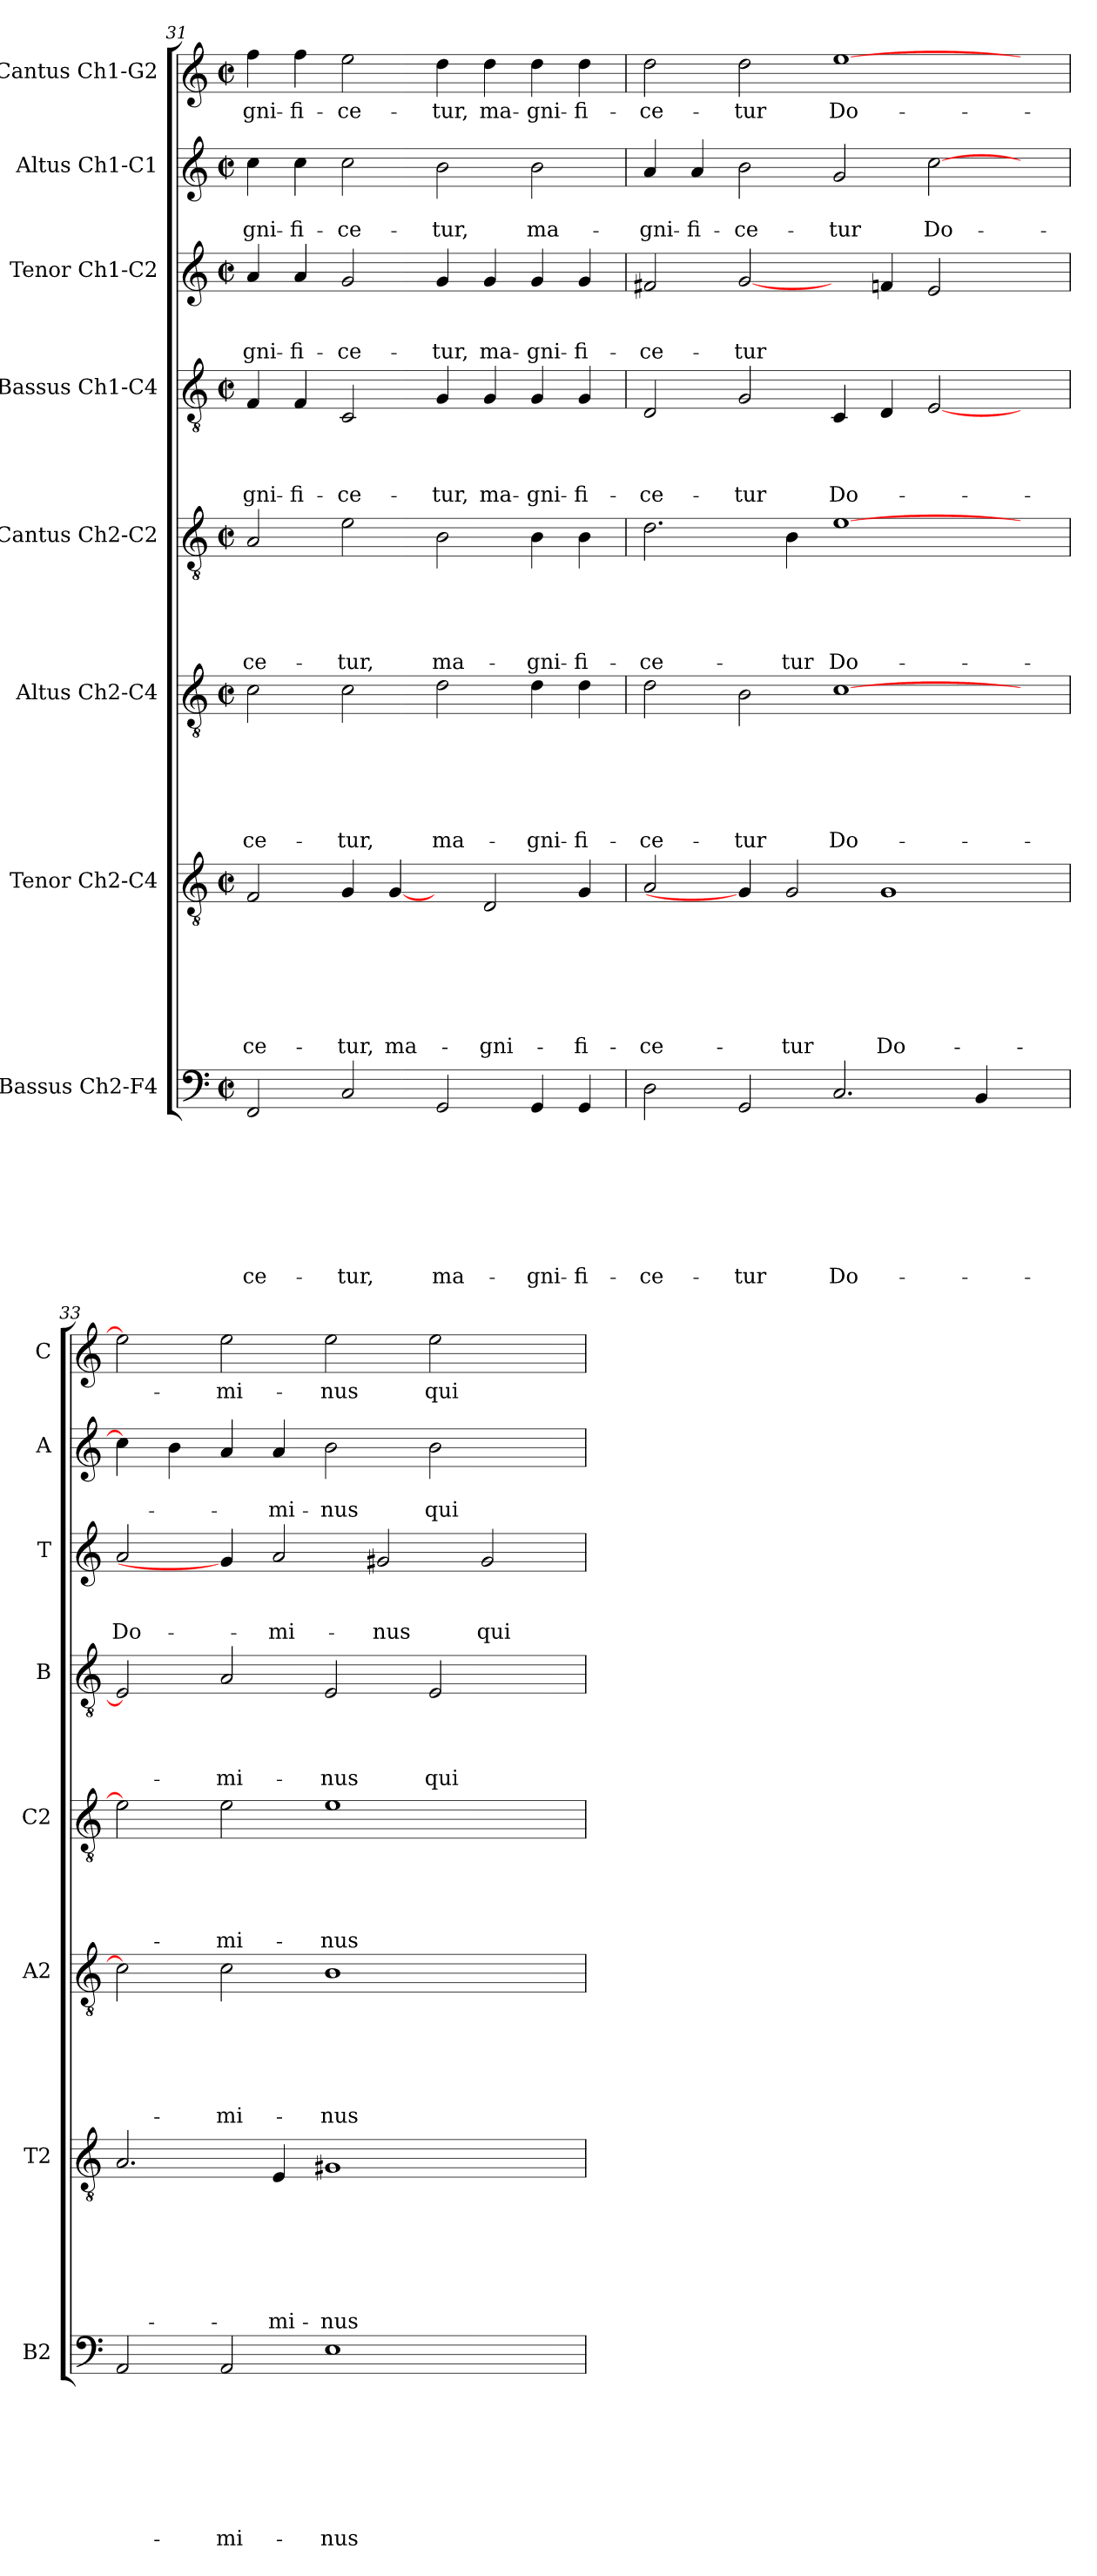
**kern	**text	**text	**text	**text	**text	**text	**text	**text	**kern	**text	**text	**text	**text	**text	**text	**text	**kern	**text	**text	**text	**text	**text	**text	**kern	**text	**text	**text	**text	**text	**kern	**text	**text	**text	**text	**kern	**text	**text	**text	**kern	**text	**text	**kern	**text
*part8	*part8	*part8	*part8	*part8	*part8	*part8	*part8	*part8	*part7	*part7	*part7	*part7	*part7	*part7	*part7	*part7	*part6	*part6	*part6	*part6	*part6	*part6	*part6	*part5	*part5	*part5	*part5	*part5	*part5	*part4	*part4	*part4	*part4	*part4	*part3	*part3	*part3	*part3	*part2	*part2	*part2	*part1	*part1
*staff8	*staff8	*staff8	*staff8	*staff8	*staff8	*staff8	*staff8	*staff8	*staff7	*staff7	*staff7	*staff7	*staff7	*staff7	*staff7	*staff7	*staff6	*staff6	*staff6	*staff6	*staff6	*staff6	*staff6	*staff5	*staff5	*staff5	*staff5	*staff5	*staff5	*staff4	*staff4	*staff4	*staff4	*staff4	*staff3	*staff3	*staff3	*staff3	*staff2	*staff2	*staff2	*staff1	*staff1
*I"Bassus Ch2-F4	*	*	*	*	*	*	*	*	*I"Tenor Ch2-C4	*	*	*	*	*	*	*	*I"Altus Ch2-C4	*	*	*	*	*	*	*I"Cantus Ch2-C2	*	*	*	*	*	*I"Bassus Ch1-C4	*	*	*	*	*I"Tenor Ch1-C2	*	*	*	*I"Altus Ch1-C1	*	*	*I"Cantus Ch1-G2	*
*I'B2	*	*	*	*	*	*	*	*	*I'T2	*	*	*	*	*	*	*	*I'A2	*	*	*	*	*	*	*I'C2	*	*	*	*	*	*I'B	*	*	*	*	*I'T	*	*	*	*I'A	*	*	*I'C	*
*clefF4	*	*	*	*	*	*	*	*	*clefGv2	*	*	*	*	*	*	*	*clefGv2	*	*	*	*	*	*	*clefGv2	*	*	*	*	*	*clefGv2	*	*	*	*	*clefG2	*	*	*	*clefG2	*	*	*clefG2	*
*k[]	*	*	*	*	*	*	*	*	*k[]	*	*	*	*	*	*	*	*k[]	*	*	*	*	*	*	*k[]	*	*	*	*	*	*k[]	*	*	*	*	*k[]	*	*	*	*k[]	*	*	*k[]	*
*C:	*	*	*	*	*	*	*	*	*C:	*	*	*	*	*	*	*	*C:	*	*	*	*	*	*	*C:	*	*	*	*	*	*C:	*	*	*	*	*C:	*	*	*	*C:	*	*	*C:	*
*M2/2	*	*	*	*	*	*	*	*	*M2/2	*	*	*	*	*	*	*	*M2/2	*	*	*	*	*	*	*M2/2	*	*	*	*	*	*M2/2	*	*	*	*	*M2/2	*	*	*	*M2/2	*	*	*M2/2	*
*met(c|)	*	*	*	*	*	*	*	*	*met(c|)	*	*	*	*	*	*	*	*met(c|)	*	*	*	*	*	*	*met(c|)	*	*	*	*	*	*met(c|)	*	*	*	*	*met(c|)	*	*	*	*met(c|)	*	*	*met(c|)	*
=31	=31	=31	=31	=31	=31	=31	=31	=31	=31	=31	=31	=31	=31	=31	=31	=31	=31	=31	=31	=31	=31	=31	=31	=31	=31	=31	=31	=31	=31	=31	=31	=31	=31	=31	=31	=31	=31	=31	=31	=31	=31	=31	=31
!	!	!	!	!	!	!	!	!LO:LY:b	!	!	!	!	!	!	!	!LO:LY:b	!	!	!	!	!	!	!LO:LY:b	!	!	!	!	!	!LO:LY:b	!	!	!	!	!LO:LY:b	!	!	!	!LO:LY:b	!	!	!LO:LY:b	!	!LO:LY:b
2FF/	.	.	.	.	.	.	.	-ce-	2F/	.	.	.	.	.	.	-ce-	2c\	.	.	.	.	.	-ce-	2A/	.	.	.	.	-ce-	4F/	.	.	.	-gni-	4a/	.	.	-gni-	4cc\	.	-gni-	4ff\	-gni-
!	!	!	!	!	!	!	!	!	!	!	!	!	!	!	!	!	!	!	!	!	!	!	!	!	!	!	!	!	!	!	!	!	!	!LO:LY:b	!	!	!	!LO:LY:b	!	!	!LO:LY:b	!	!LO:LY:b
.	.	.	.	.	.	.	.	.	.	.	.	.	.	.	.	.	.	.	.	.	.	.	.	.	.	.	.	.	.	4F/	.	.	.	-fi-	4a/	.	.	-fi-	4cc\	.	-fi-	4ff\	-fi-
!	!	!	!	!	!	!	!	!LO:LY:b	!	!	!	!	!	!	!	!LO:LY:b	!	!	!	!	!	!	!LO:LY:b	!	!	!	!	!	!LO:LY:b	!	!	!	!	!LO:LY:b	!	!	!	!LO:LY:b	!	!	!LO:LY:b	!	!LO:LY:b
2C/	.	.	.	.	.	.	.	-tur,	4G/	.	.	.	.	.	.	-tur,	2c\	.	.	.	.	.	-tur,	2e\	.	.	.	.	-tur,	2C/	.	.	.	-ce-	2g/	.	.	-ce-	2cc\	.	-ce-	2ee\	-ce-
!	!	!	!	!	!	!	!	!	!	!	!	!	!	!	!	!LO:LY:b	!	!	!	!	!	!	!	!	!	!	!	!	!	!	!	!	!	!	!	!	!	!	!	!	!	!	!
.	.	.	.	.	.	.	.	.	[4G/	.	.	.	.	.	.	ma-	.	.	.	.	.	.	.	.	.	.	.	.	.	.	.	.	.	.	.	.	.	.	.	.	.	.	.
!	!	!	!	!	!	!	!	!LO:LY:b	!	!	!	!	!	!	!	!	!	!	!	!	!	!	!LO:LY:b	!	!	!	!	!	!LO:LY:b	!	!	!	!	!LO:LY:b	!	!	!	!LO:LY:b	!	!	!LO:LY:b	!	!LO:LY:b
2GG/	.	.	.	.	.	.	.	ma-	4ryy	.	.	.	.	.	.	.	2d\	.	.	.	.	.	ma-	2B\	.	.	.	.	ma-	4G/	.	.	.	-tur,	4g/	.	.	-tur,	2b\	.	-tur,	4dd\	-tur,
!	!	!	!	!	!	!	!	!	!	!	!	!	!	!	!	!LO:LY:b	!	!	!	!	!	!	!	!	!	!	!	!	!	!	!	!	!	!LO:LY:b	!	!	!	!LO:LY:b	!	!	!	!	!LO:LY:b
.	.	.	.	.	.	.	.	.	2D/	.	.	.	.	.	.	-gni-	.	.	.	.	.	.	.	.	.	.	.	.	.	4G/	.	.	.	ma-	4g/	.	.	ma-	.	.	.	4dd\	ma-
!	!	!	!	!	!	!	!	!LO:LY:b	!	!	!	!	!	!	!	!	!	!	!	!	!	!	!LO:LY:b	!	!	!	!	!	!LO:LY:b	!	!	!	!	!LO:LY:b	!	!	!	!LO:LY:b	!	!	!LO:LY:b	!	!LO:LY:b
4GG/	.	.	.	.	.	.	.	-gni-	.	.	.	.	.	.	.	.	4d\	.	.	.	.	.	-gni-	4B\	.	.	.	.	-gni-	4G/	.	.	.	-gni-	4g/	.	.	-gni-	2b\	.	ma-	4dd\	-gni-
!	!	!	!	!	!	!	!	!LO:LY:b	!	!	!	!	!	!	!	!LO:LY:b	!	!	!	!	!	!	!LO:LY:b	!	!	!	!	!	!LO:LY:b	!	!	!	!	!LO:LY:b	!	!	!	!LO:LY:b	!	!	!	!	!LO:LY:b
4GG/	.	.	.	.	.	.	.	-fi-	4G/	.	.	.	.	.	.	-fi-	4d\	.	.	.	.	.	-fi-	4B\	.	.	.	.	-fi-	4G/	.	.	.	-fi-	4g/	.	.	-fi-	.	.	.	4dd\	-fi-
=32	=32	=32	=32	=32	=32	=32	=32	=32	=32	=32	=32	=32	=32	=32	=32	=32	=32	=32	=32	=32	=32	=32	=32	=32	=32	=32	=32	=32	=32	=32	=32	=32	=32	=32	=32	=32	=32	=32	=32	=32	=32	=32	=32
!	!	!	!	!	!	!	!	!LO:LY:b	!	!	!	!	!	!	!	!LO:LY:b	!	!	!	!	!	!	!LO:LY:b	!	!	!	!	!	!LO:LY:b	!	!	!	!	!LO:LY:b	!	!	!	!LO:LY:b	!	!	!LO:LY:b	!	!LO:LY:b
2D\	.	.	.	.	.	.	.	-ce-	2A/	.	.	.	.	.	.	-ce-	2d\	.	.	.	.	.	-ce-	2.d\	.	.	.	.	-ce-	2D/	.	.	.	-ce-	2f#X/	.	.	-ce-	4a/	.	-gni-	2dd\	-ce-
!	!	!	!	!	!	!	!	!	!	!	!	!	!	!	!	!	!	!	!	!	!	!	!	!	!	!	!	!	!	!	!	!	!	!	!	!	!	!	!	!	!LO:LY:b	!	!
.	.	.	.	.	.	.	.	.	.	.	.	.	.	.	.	.	.	.	.	.	.	.	.	.	.	.	.	.	.	.	.	.	.	.	.	.	.	.	4a/	.	-fi-	.	.
!	!	!	!	!	!	!	!	!LO:LY:b	!	!	!	!	!	!	!	!	!	!	!	!	!	!	!LO:LY:b	!	!	!	!	!	!	!	!	!	!	!LO:LY:b	!	!	!	!LO:LY:b	!	!	!LO:LY:b	!	!LO:LY:b
2GG/	.	.	.	.	.	.	.	-tur	4G/]	.	.	.	.	.	.	.	2B\	.	.	.	.	.	-tur	.	.	.	.	.	.	2G/	.	.	.	-tur	[2g/	.	.	-tur	2b\	.	-ce-	2dd\	-tur
!	!	!	!	!	!	!	!	!	!	!	!	!	!	!	!	!LO:LY:b	!	!	!	!	!	!	!	!	!	!	!	!	!LO:LY:b	!	!	!	!	!	!	!	!	!	!	!	!	!	!
.	.	.	.	.	.	.	.	.	2G/	.	.	.	.	.	.	-tur	.	.	.	.	.	.	.	4B\	.	.	.	.	-tur	.	.	.	.	.	.	.	.	.	.	.	.	.	.
!	!	!	!	!	!	!	!	!LO:LY:b	!	!	!	!	!	!	!	!	!	!	!	!	!	!	!LO:LY:b	!	!	!	!	!	!LO:LY:b	!	!	!	!	!LO:LY:b	!	!	!	!	!	!	!LO:LY:b	!	!LO:LY:b
2.C/	.	.	.	.	.	.	.	Do-	.	.	.	.	.	.	.	.	[1c	.	.	.	.	.	Do-	[1e	.	.	.	.	Do-	4C/	.	.	.	Do-	4ryy	.	.	.	2g/	.	-tur	[1ee	Do-
!	!	!	!	!	!	!	!	!	!	!	!	!	!	!	!	!LO:LY:b	!	!	!	!	!	!	!	!	!	!	!	!	!	!	!	!	!	!	!	!	!	!	!	!	!	!	!
.	.	.	.	.	.	.	.	.	1G	.	.	.	.	.	.	Do-	.	.	.	.	.	.	.	.	.	.	.	.	.	4D/	.	.	.	.	4fn/	.	.	.	.	.	.	.	.
!	!	!	!	!	!	!	!	!	!	!	!	!	!	!	!	!	!	!	!	!	!	!	!	!	!	!	!	!	!	!	!	!	!	!	!	!	!	!	!	!	!LO:LY:b	!	!
.	.	.	.	.	.	.	.	.	.	.	.	.	.	.	.	.	.	.	.	.	.	.	.	.	.	.	.	.	.	[2E/	.	.	.	.	2e/	.	.	.	[2cc\	.	Do-	.	.
4BB/	.	.	.	.	.	.	.	.	.	.	.	.	.	.	.	.	.	.	.	.	.	.	.	.	.	.	.	.	.	.	.	.	.	.	.	.	.	.	.	.	.	.	.
4ryy	.	.	.	.	.	.	.	.	.	.	.	.	.	.	.	.	4ryy	.	.	.	.	.	.	4ryy	.	.	.	.	.	4ryy	.	.	.	.	4ryy	.	.	.	4ryy	.	.	4ryy	.
=33	=33	=33	=33	=33	=33	=33	=33	=33	=33	=33	=33	=33	=33	=33	=33	=33	=33	=33	=33	=33	=33	=33	=33	=33	=33	=33	=33	=33	=33	=33	=33	=33	=33	=33	=33	=33	=33	=33	=33	=33	=33	=33	=33
!	!	!	!	!	!	!	!	!	!	!	!	!	!	!	!	!	!	!	!	!	!	!	!	!	!	!	!	!	!	!	!	!	!	!	!	!	!	!LO:LY:b	!	!	!	!	!
2AA/	.	.	.	.	.	.	.	.	2.A/	.	.	.	.	.	.	.	2c\]	.	.	.	.	.	.	2e\]	.	.	.	.	.	2E/]	.	.	.	.	2a/	.	.	Do-	4cc\]	.	.	2ee\]	.
.	.	.	.	.	.	.	.	.	.	.	.	.	.	.	.	.	.	.	.	.	.	.	.	.	.	.	.	.	.	.	.	.	.	.	.	.	.	.	4b\	.	.	.	.
!	!	!	!	!	!	!	!	!LO:LY:b	!	!	!	!	!	!	!	!	!	!	!	!	!	!	!LO:LY:b	!	!	!	!	!	!LO:LY:b	!	!	!	!	!LO:LY:b	!	!	!	!	!	!	!	!	!LO:LY:b
2AA/	.	.	.	.	.	.	.	-mi-	.	.	.	.	.	.	.	.	2c\	.	.	.	.	.	-mi-	2e\	.	.	.	.	-mi-	2A/	.	.	.	-mi-	4g/]	.	.	.	4a/	.	.	2ee\	-mi-
!	!	!	!	!	!	!	!	!	!	!	!	!	!	!	!	!LO:LY:b	!	!	!	!	!	!	!	!	!	!	!	!	!	!	!	!	!	!	!	!	!	!LO:LY:b	!	!	!LO:LY:b	!	!
.	.	.	.	.	.	.	.	.	4E/	.	.	.	.	.	.	-mi-	.	.	.	.	.	.	.	.	.	.	.	.	.	.	.	.	.	.	2a/	.	.	-mi-	4a/	.	-mi-	.	.
!	!	!	!	!	!	!	!	!LO:LY:b	!	!	!	!	!	!	!	!LO:LY:b	!	!	!	!	!	!	!LO:LY:b	!	!	!	!	!	!LO:LY:b	!	!	!	!	!LO:LY:b	!	!	!	!	!	!	!LO:LY:b	!	!LO:LY:b
1E	.	.	.	.	.	.	.	-nus	1G#X	.	.	.	.	.	.	-nus	1B	.	.	.	.	.	-nus	1e	.	.	.	.	-nus	2E/	.	.	.	-nus	.	.	.	.	2b\	.	-nus	2ee\	-nus
!	!	!	!	!	!	!	!	!	!	!	!	!	!	!	!	!	!	!	!	!	!	!	!	!	!	!	!	!	!	!	!	!	!	!	!	!	!	!LO:LY:b	!	!	!	!	!
.	.	.	.	.	.	.	.	.	.	.	.	.	.	.	.	.	.	.	.	.	.	.	.	.	.	.	.	.	.	.	.	.	.	.	2g#X/	.	.	-nus	.	.	.	.	.
!	!	!	!	!	!	!	!	!	!	!	!	!	!	!	!	!	!	!	!	!	!	!	!	!	!	!	!	!	!	!	!	!	!	!LO:LY:b	!	!	!	!	!	!	!LO:LY:b	!	!LO:LY:b
.	.	.	.	.	.	.	.	.	.	.	.	.	.	.	.	.	.	.	.	.	.	.	.	.	.	.	.	.	.	2E/	.	.	.	qui	.	.	.	.	2b\	.	qui	2ee\	qui
!	!	!	!	!	!	!	!	!	!	!	!	!	!	!	!	!	!	!	!	!	!	!	!	!	!	!	!	!	!	!	!	!	!	!	!	!	!	!LO:LY:b	!	!	!	!	!
.	.	.	.	.	.	.	.	.	.	.	.	.	.	.	.	.	.	.	.	.	.	.	.	.	.	.	.	.	.	.	.	.	.	.	2g#/	.	.	qui	.	.	.	.	.
4ryy	.	.	.	.	.	.	.	.	4ryy	.	.	.	.	.	.	.	4ryy	.	.	.	.	.	.	4ryy	.	.	.	.	.	4ryy	.	.	.	.	.	.	.	.	4ryy	.	.	4ryy	.
=	=	=	=	=	=	=	=	=	=	=	=	=	=	=	=	=	=	=	=	=	=	=	=	=	=	=	=	=	=	=	=	=	=	=	=	=	=	=	=	=	=	=	=
*-	*-	*-	*-	*-	*-	*-	*-	*-	*-	*-	*-	*-	*-	*-	*-	*-	*-	*-	*-	*-	*-	*-	*-	*-	*-	*-	*-	*-	*-	*-	*-	*-	*-	*-	*-	*-	*-	*-	*-	*-	*-	*-	*-
